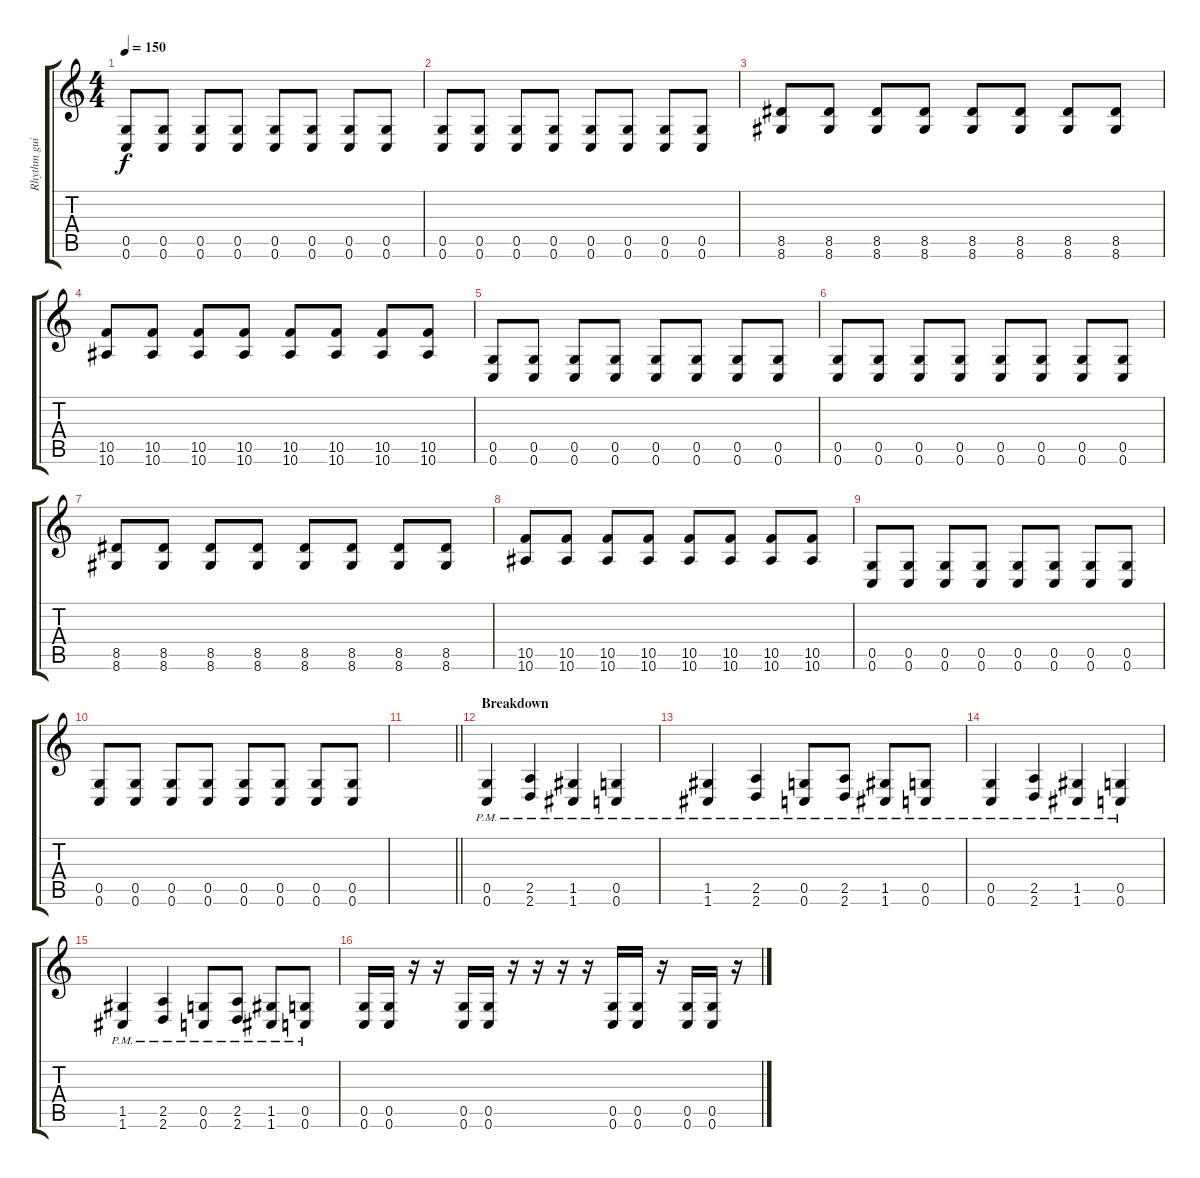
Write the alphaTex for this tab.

\track ("Rhythm guitar" "Rhythm gui") {instrument distortionguitar}
\staff {score tabs}
\tuning (D4 A3 F3 C3 G2 C2) {hide}
\ts (4 4)
\tempo 150
\clef g2
\ks c
(0.5 0.6).8{dy f} (0.5 0.6).8 (0.5 0.6).8 (0.5 0.6).8 (0.5 0.6).8 (0.5 0.6).8 (0.5 0.6).8 (0.5 0.6).8 |
(0.5 0.6).8 (0.5 0.6).8 (0.5 0.6).8 (0.5 0.6).8 (0.5 0.6).8 (0.5 0.6).8 (0.5 0.6).8 (0.5 0.6).8 |
(8.5 8.6).8 (8.5 8.6).8 (8.5 8.6).8 (8.5 8.6).8 (8.5 8.6).8 (8.5 8.6).8 (8.5 8.6).8 (8.5 8.6).8 |
(10.5 10.6).8 (10.5 10.6).8 (10.5 10.6).8 (10.5 10.6).8 (10.5 10.6).8 (10.5 10.6).8 (10.5 10.6).8 (10.5 10.6).8 |
(0.5 0.6).8 (0.5 0.6).8 (0.5 0.6).8 (0.5 0.6).8 (0.5 0.6).8 (0.5 0.6).8 (0.5 0.6).8 (0.5 0.6).8 |
(0.5 0.6).8 (0.5 0.6).8 (0.5 0.6).8 (0.5 0.6).8 (0.5 0.6).8 (0.5 0.6).8 (0.5 0.6).8 (0.5 0.6).8 |
(8.5 8.6).8 (8.5 8.6).8 (8.5 8.6).8 (8.5 8.6).8 (8.5 8.6).8 (8.5 8.6).8 (8.5 8.6).8 (8.5 8.6).8 |
(10.5 10.6).8 (10.5 10.6).8 (10.5 10.6).8 (10.5 10.6).8 (10.5 10.6).8 (10.5 10.6).8 (10.5 10.6).8 (10.5 10.6).8 |
(0.5 0.6).8 (0.5 0.6).8 (0.5 0.6).8 (0.5 0.6).8 (0.5 0.6).8 (0.5 0.6).8 (0.5 0.6).8 (0.5 0.6).8 |
(0.5 0.6).8 (0.5 0.6).8 (0.5 0.6).8 (0.5 0.6).8 (0.5 0.6).8 (0.5 0.6).8 (0.5 0.6).8 (0.5 0.6).8 |
\barLineRight lightlight
|
\section ("" "Breakdown")
(0.5{pm} 0.6{pm}).4 (2.5{pm} 2.6{pm}).4 (1.5{pm} 1.6{pm}).4 (0.5{pm} 0.6{pm}).4 |
(1.5{pm} 1.6{pm}).4 (2.5{pm} 2.6{pm}).4 (0.5{pm} 0.6{pm}).8 (2.5{pm} 2.6{pm}).8 (1.5{pm} 1.6{pm}).8 (0.5{pm} 0.6{pm}).8 |
(0.5{pm} 0.6{pm}).4 (2.5{pm} 2.6{pm}).4 (1.5{pm} 1.6{pm}).4 (0.5{pm} 0.6{pm}).4 |
(1.5{pm} 1.6{pm}).4 (2.5{pm} 2.6{pm}).4 (0.5{pm} 0.6{pm}).8 (2.5{pm} 2.6{pm}).8 (1.5{pm} 1.6{pm}).8 (0.5{pm} 0.6{pm}).8 |
(0.5 0.6).16 (0.5 0.6).16 r.16 r.16 (0.5 0.6).16 (0.5 0.6).16 r.16 r.16 r.16 r.16 (0.5 0.6).16 (0.5 0.6).16 r.16 (0.5 0.6).16 (0.5 0.6).16 r.16
